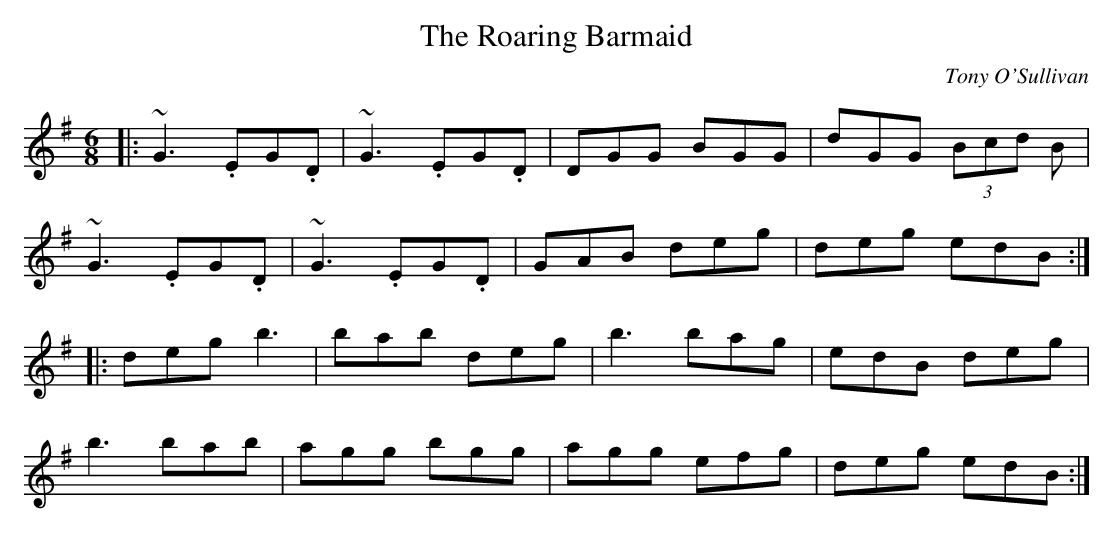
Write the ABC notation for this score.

X:1
T:Roaring Barmaid, The
C:Tony O'Sullivan
M:6/8
K:G
|: ~G3 .EG.D | ~G3 .EG.D | DGG BGG | dGG (3Bcd B |
~G3 .EG.D | ~G3 .EG.D | GAB deg | deg edB :|
|: deg b3 | bab deg | b3 bag | edB deg |
b3 bab | agg bgg | agg efg | deg edB :|
